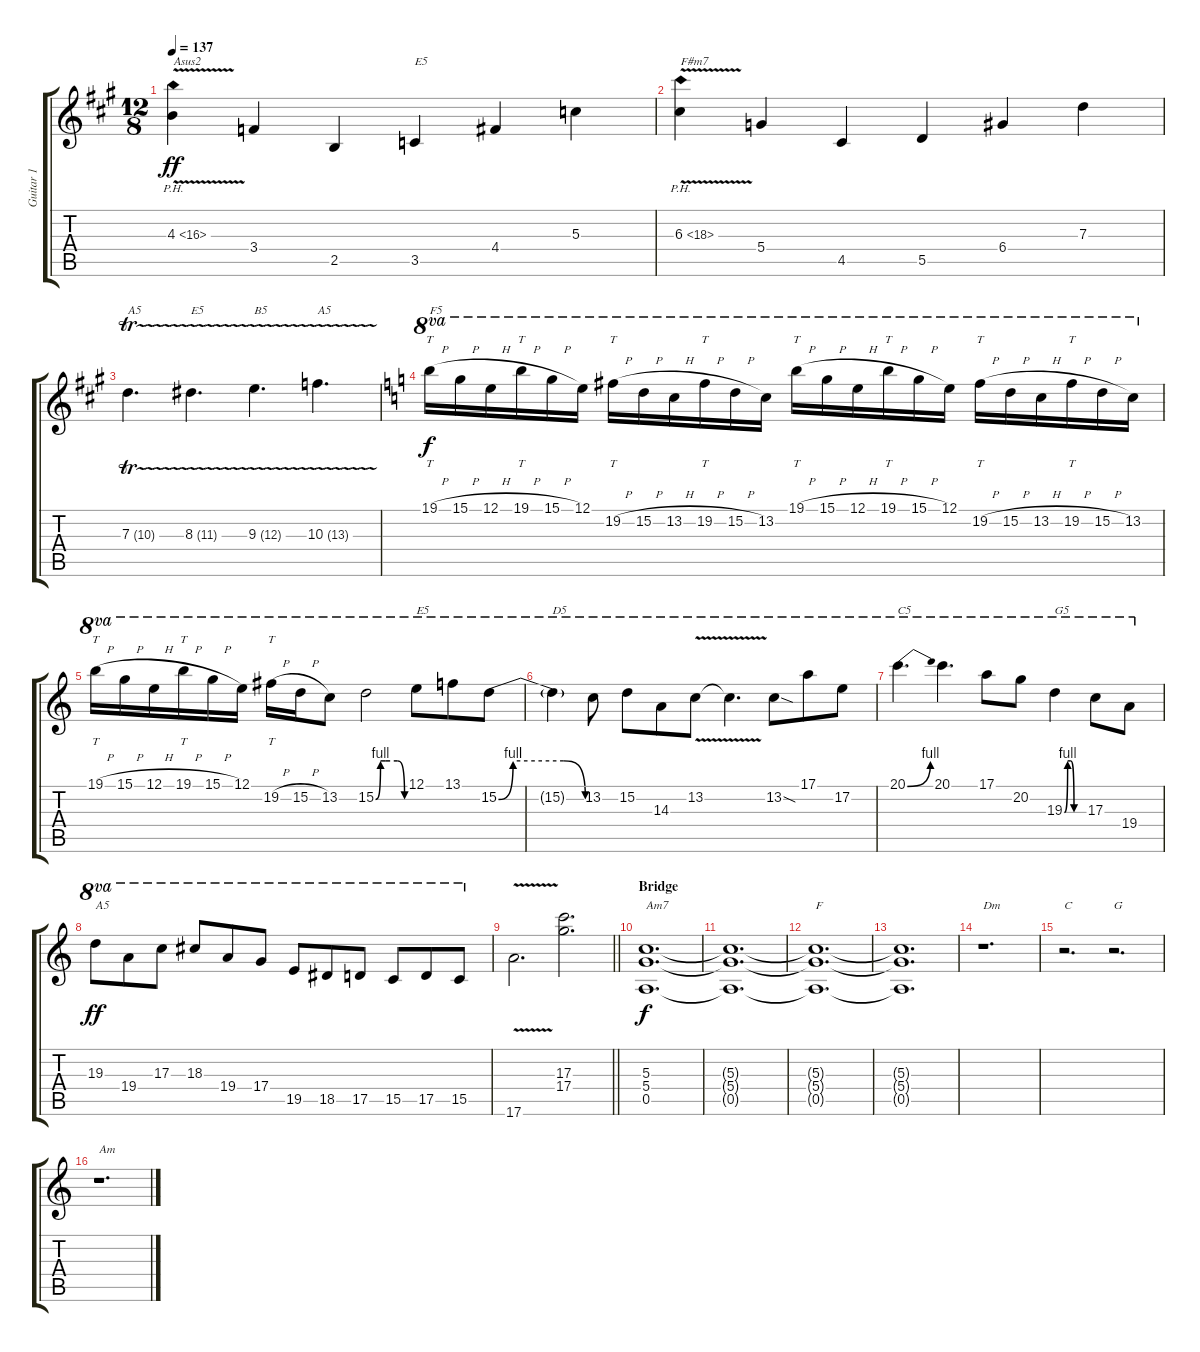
\track ("Guitar 1" "Guitar 1") {instrument overdrivenguitar}
\staff {score tabs}
\tuning (E4 B3 G3 D3 A2 E2) {hide}
\ts (12 8)
\tempo 137
\clef g2
\ks a
4.3{ph 12 v}.4{txt "Asus2" dy ff} 3.4.4 2.5.4{beam merge} 3.5.4{txt "E5"} 4.4.4 5.3.4 |
6.3{ph 12 v}.4{txt "F#m7"} 5.4.4 4.5.4{beam merge} 5.5.4{beam merge} 6.4.4 7.3.4 |
7.3{tr (10 16)}.4{d txt "A5"} 8.3{tr (11 16)}.4{d txt "E5"} 9.3{tr (12 16)}.4{d txt "B5" beam merge} 10.3{tr (13 16)}.4{d txt "A5"} |
\ks c
19.1{h}.16{tt ot 8va txt "F5" dy f} 15.1{h}.16{ot 8va} 12.1{h}.16{ot 8va beam merge} 19.1{h}.16{tt ot 8va} 15.1{h}.16{ot 8va} 12.1.16{ot 8va} 19.2{h}.16{tt ot 8va beam merge} 15.2{h}.16{ot 8va beam merge} 13.2{h}.16{ot 8va} 19.2{h}.16{tt ot 8va beam merge} 15.2{h}.16{ot 8va} 13.2.16{ot 8va} 19.1{h}.16{tt ot 8va} 15.1{h}.16{ot 8va} 12.1{h}.16{ot 8va beam merge} 19.1{h}.16{tt ot 8va} 15.1{h}.16{ot 8va} 12.1.16{ot 8va} 19.2{h}.16{tt ot 8va beam merge} 15.2{h}.16{ot 8va beam merge} 13.2{h}.16{ot 8va} 19.2{h}.16{tt ot 8va beam merge} 15.2{h}.16{ot 8va} 13.2.16{ot 8va} |
19.1{h}.16{tt ot 8va} 15.1{h}.16{ot 8va} 12.1{h}.16{ot 8va beam merge} 19.1{h}.16{tt ot 8va} 15.1{h}.16{ot 8va} 12.1.16{ot 8va} 19.2{h}.16{tt ot 8va beam merge} 15.2{h}.16{ot 8va beam merge} 13.2.8{ot 8va} 15.2{be (custom 0 0 10 4 20 4 30 4 45 4 60 0)}.2{ot 8va} 12.1.8{ot 8va txt "E5" beam merge} 13.1.8{ot 8va} 15.2{be (custom 0 0 10 4 20 4 45 4 60 0)}.8{ot 8va} |
15.2{t}.4{ot 8va txt "D5"} 13.2.8{ot 8va} 15.2.8{ot 8va} 14.3.8{ot 8va} 13.2{v}.8{ot 8va} 13.2{t}.4{d ot 8va} 13.2{sod}.8{ot 8va} 17.1.8{ot 8va} 17.2.8{ot 8va} |
20.1{be (bend 0 0 60 4)}.4{d ot 8va txt "C5" beam merge} 20.1.4{d ot 8va} 17.1.8{ot 8va} 20.2.8{ot 8va} 19.3{be (custom 0 0 10 4 20 4 30 0 60 0)}.4{ot 8va txt "G5"} 17.3.8{ot 8va beam merge} 19.4.8{ot 8va} |
19.3.8{ot 8va txt "A5" dy ff} 19.4.8{ot 8va} 17.3.8{ot 8va} 18.3.8{ot 8va beam merge} 19.4.8{ot 8va} 17.4.8{ot 8va} 19.5.8{ot 8va} 18.5.8{ot 8va beam merge} 17.5.8{ot 8va} 15.5.8{ot 8va} 17.5.8{ot 8va} 15.5.8{ot 8va} |
\barLineRight lightlight
17.6{v}.2{d beam merge} (17.3 17.4).2{d} |
\section ("" "Bridge")
(5.3 5.4 0.5).1{d txt "Am7" dy f volume 13 instrument overdrivenguitar} |
(5.3{t} 5.4{t} 0.5{t}).1{d volume 0} |
(5.3{t} 5.4{t} 0.5{t}).1{d txt "F"} |
(5.3{t} 5.4{t} 0.5{t}).1{d} |
r.1{d txt "Dm"} |
r.2{d txt "C" beam merge} r.2{d txt "G"} |
r.1{d txt "Am"}
